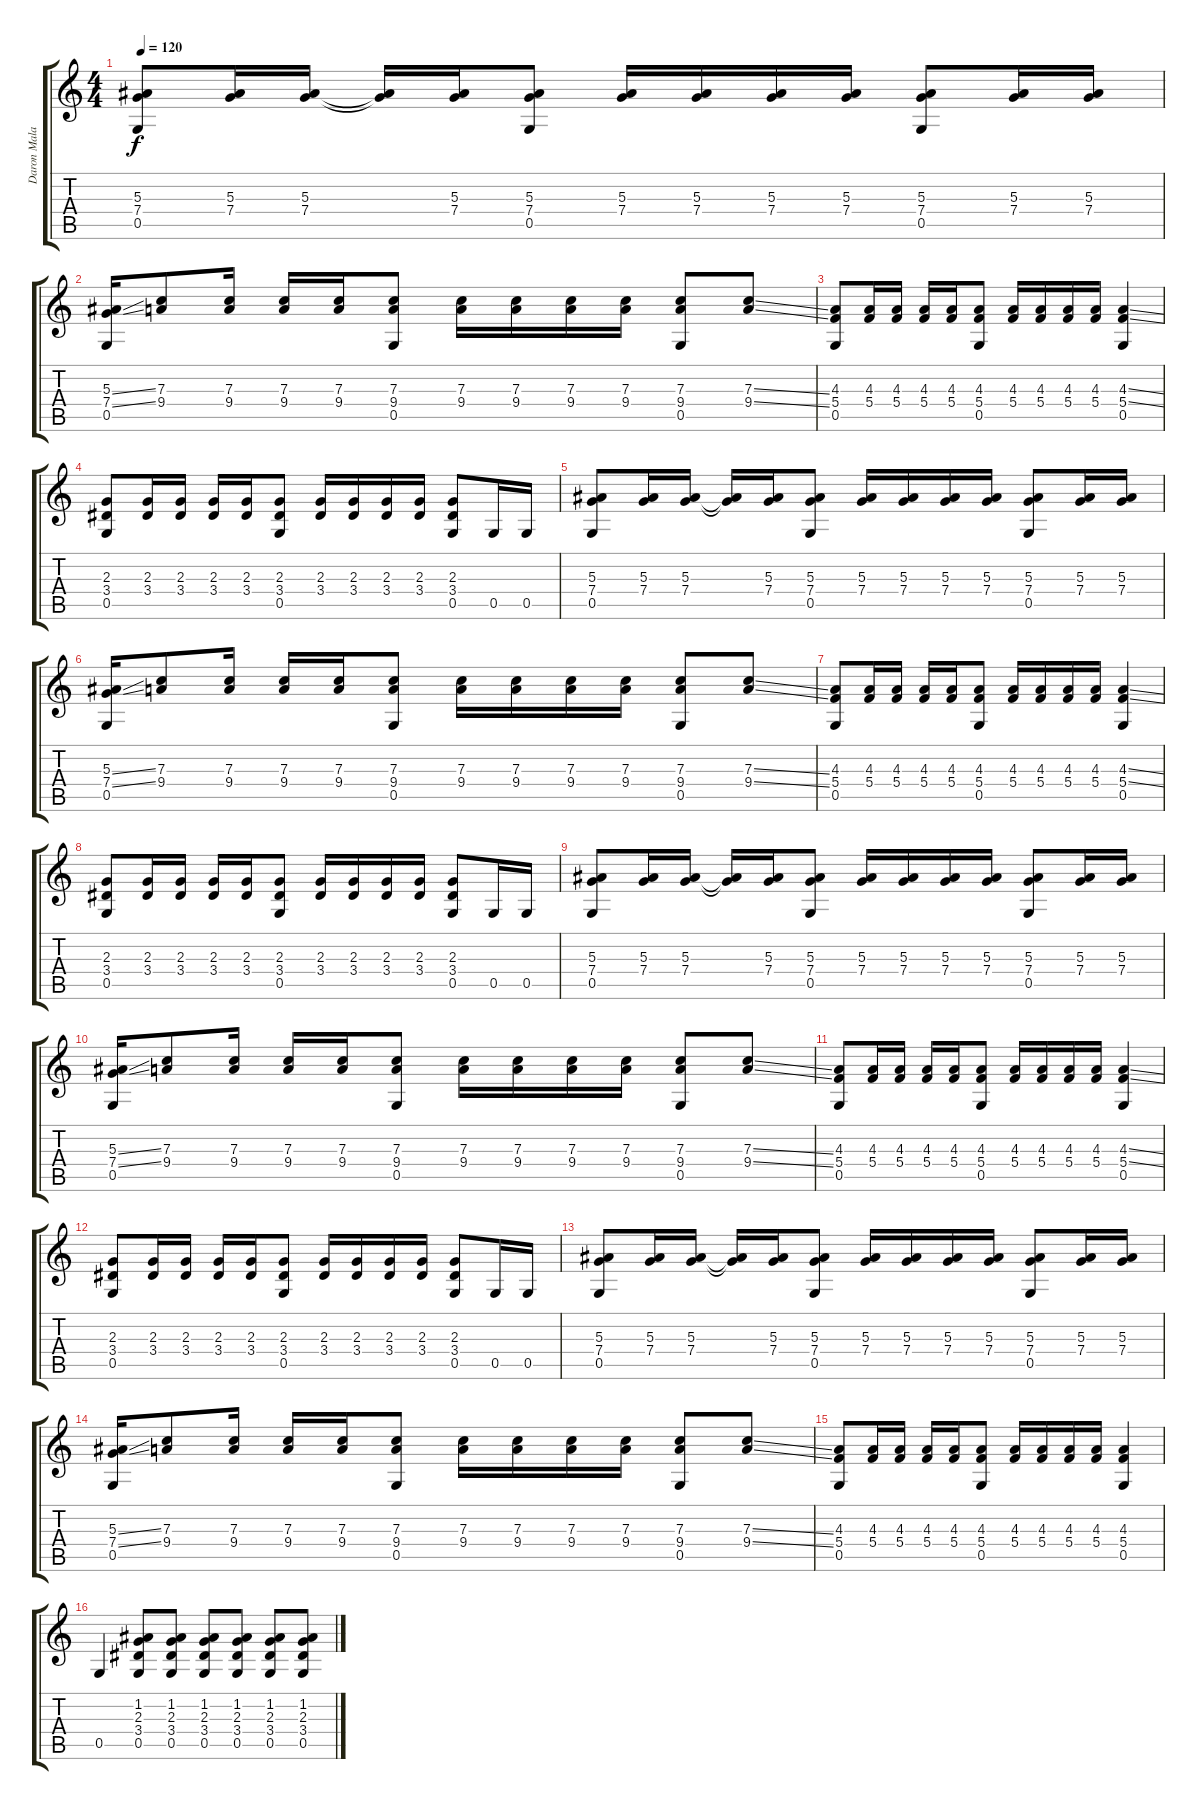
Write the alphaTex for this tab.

\track ("Daron Malakian (Acoustic)" "Daron Mala") {instrument acousticguitarsteel}
\staff {score tabs}
\tuning (D4 A3 F3 C3 G2 C2) {hide}
\ts (4 4)
\tempo 120
\clef g2
\ks c
(5.3 7.4 0.5).8{dy f instrument acousticguitarsteel} (5.3 7.4).16 (5.3 7.4).16 (5.3{t} 7.4{t}).16 (5.3 7.4).16 (5.3 7.4 0.5).8 (5.3 7.4).16 (5.3 7.4).16 (5.3 7.4).16 (5.3 7.4).16 (5.3 7.4 0.5).8 (5.3 7.4).16 (5.3 7.4).16 |
(5.3{ss} 7.4{ss} 0.5).16 (7.3 9.4).8 (7.3 9.4).16 (7.3 9.4).16 (7.3 9.4).16 (7.3 9.4 0.5).8 (7.3 9.4).16 (7.3 9.4).16 (7.3 9.4).16 (7.3 9.4).16 (7.3 9.4 0.5).8 (7.3{ss} 9.4{ss}).8 |
(4.3 5.4 0.5).8 (4.3 5.4).16 (4.3 5.4).16 (4.3 5.4).16 (4.3 5.4).16 (4.3 5.4 0.5).8 (4.3 5.4).16 (4.3 5.4).16 (4.3 5.4).16 (4.3 5.4).16 (4.3{ss} 5.4{ss} 0.5).4 |
(2.3 3.4 0.5).8 (2.3 3.4).16 (2.3 3.4).16 (2.3 3.4).16 (2.3 3.4).16 (2.3 3.4 0.5).8 (2.3 3.4).16 (2.3 3.4).16 (2.3 3.4).16 (2.3 3.4).16 (2.3 3.4 0.5).8 0.5.16 0.5.16 |
(5.3 7.4 0.5).8 (5.3 7.4).16 (5.3 7.4).16 (5.3{t} 7.4{t}).16 (5.3 7.4).16 (5.3 7.4 0.5).8 (5.3 7.4).16 (5.3 7.4).16 (5.3 7.4).16 (5.3 7.4).16 (5.3 7.4 0.5).8 (5.3 7.4).16 (5.3 7.4).16 |
(5.3{ss} 7.4{ss} 0.5).16 (7.3 9.4).8 (7.3 9.4).16 (7.3 9.4).16 (7.3 9.4).16 (7.3 9.4 0.5).8 (7.3 9.4).16 (7.3 9.4).16 (7.3 9.4).16 (7.3 9.4).16 (7.3 9.4 0.5).8 (7.3{ss} 9.4{ss}).8 |
(4.3 5.4 0.5).8 (4.3 5.4).16 (4.3 5.4).16 (4.3 5.4).16 (4.3 5.4).16 (4.3 5.4 0.5).8 (4.3 5.4).16 (4.3 5.4).16 (4.3 5.4).16 (4.3 5.4).16 (4.3{ss} 5.4{ss} 0.5).4 |
(2.3 3.4 0.5).8 (2.3 3.4).16 (2.3 3.4).16 (2.3 3.4).16 (2.3 3.4).16 (2.3 3.4 0.5).8 (2.3 3.4).16 (2.3 3.4).16 (2.3 3.4).16 (2.3 3.4).16 (2.3 3.4 0.5).8 0.5.16 0.5.16 |
(5.3 7.4 0.5).8 (5.3 7.4).16 (5.3 7.4).16 (5.3{t} 7.4{t}).16 (5.3 7.4).16 (5.3 7.4 0.5).8 (5.3 7.4).16 (5.3 7.4).16 (5.3 7.4).16 (5.3 7.4).16 (5.3 7.4 0.5).8 (5.3 7.4).16 (5.3 7.4).16 |
(5.3{ss} 7.4{ss} 0.5).16 (7.3 9.4).8 (7.3 9.4).16 (7.3 9.4).16 (7.3 9.4).16 (7.3 9.4 0.5).8 (7.3 9.4).16 (7.3 9.4).16 (7.3 9.4).16 (7.3 9.4).16 (7.3 9.4 0.5).8 (7.3{ss} 9.4{ss}).8 |
(4.3 5.4 0.5).8 (4.3 5.4).16 (4.3 5.4).16 (4.3 5.4).16 (4.3 5.4).16 (4.3 5.4 0.5).8 (4.3 5.4).16 (4.3 5.4).16 (4.3 5.4).16 (4.3 5.4).16 (4.3{ss} 5.4{ss} 0.5).4 |
(2.3 3.4 0.5).8 (2.3 3.4).16 (2.3 3.4).16 (2.3 3.4).16 (2.3 3.4).16 (2.3 3.4 0.5).8 (2.3 3.4).16 (2.3 3.4).16 (2.3 3.4).16 (2.3 3.4).16 (2.3 3.4 0.5).8 0.5.16 0.5.16 |
(5.3 7.4 0.5).8 (5.3 7.4).16 (5.3 7.4).16 (5.3{t} 7.4{t}).16 (5.3 7.4).16 (5.3 7.4 0.5).8 (5.3 7.4).16 (5.3 7.4).16 (5.3 7.4).16 (5.3 7.4).16 (5.3 7.4 0.5).8 (5.3 7.4).16 (5.3 7.4).16 |
(5.3{ss} 7.4{ss} 0.5).16 (7.3 9.4).8 (7.3 9.4).16 (7.3 9.4).16 (7.3 9.4).16 (7.3 9.4 0.5).8 (7.3 9.4).16 (7.3 9.4).16 (7.3 9.4).16 (7.3 9.4).16 (7.3 9.4 0.5).8 (7.3{ss} 9.4{ss}).8 |
(4.3 5.4 0.5).8 (4.3 5.4).16 (4.3 5.4).16 (4.3 5.4).16 (4.3 5.4).16 (4.3 5.4 0.5).8 (4.3 5.4).16 (4.3 5.4).16 (4.3 5.4).16 (4.3 5.4).16 (4.3 5.4 0.5).4 |
0.5.4 (1.2 2.3 3.4 0.5).8 (1.2 2.3 3.4 0.5).8 (1.2 2.3 3.4 0.5).8 (1.2 2.3 3.4 0.5).8 (1.2 2.3 3.4 0.5).8 (1.2 2.3 3.4 0.5).8
